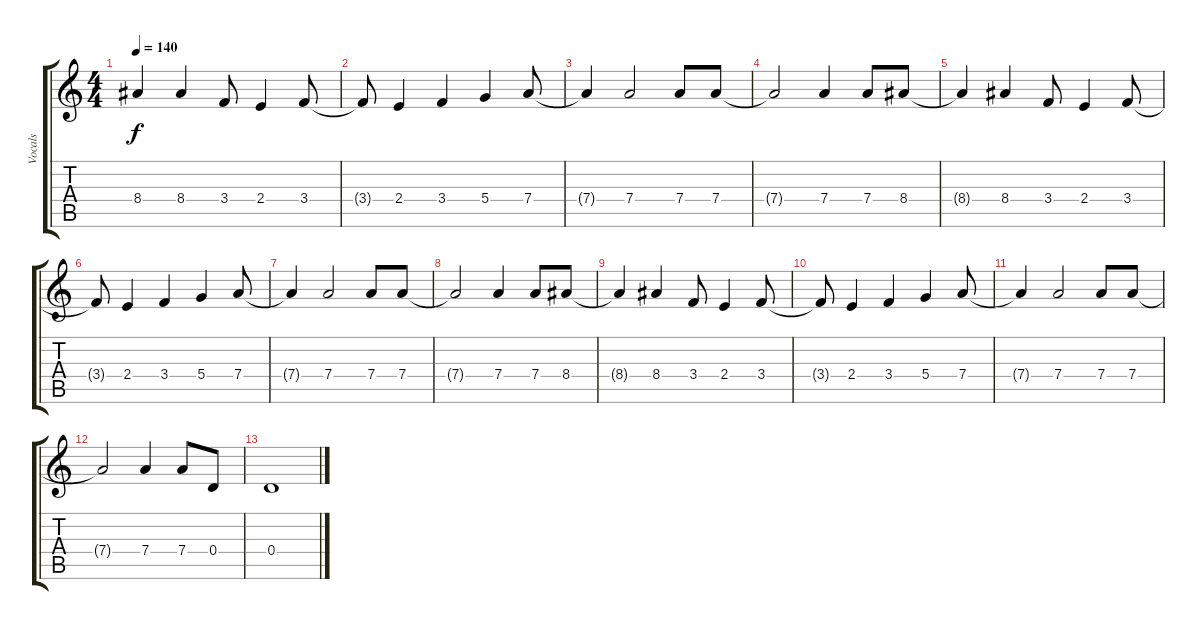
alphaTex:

\track ("Vocals" "Vocals") {instrument violin}
\staff {score tabs}
\tuning (E5 B4 G4 D4 A3 E3) {hide}
\ts (4 4)
\tempo 140
\clef g2
\ks c
8.4{t}.4{dy f} 8.4.4 3.4.8 2.4.4 3.4.8 |
3.4{t}.8 2.4.4 3.4.4 5.4.4 7.4.8 |
7.4{t}.4 7.4.2 7.4.8 7.4.8 |
7.4{t}.2 7.4.4 7.4.8 8.4.8 |
8.4{t}.4 8.4.4 3.4.8 2.4.4 3.4.8 |
3.4{t}.8 2.4.4 3.4.4 5.4.4 7.4.8 |
7.4{t}.4 7.4.2 7.4.8 7.4.8 |
7.4{t}.2 7.4.4 7.4.8 8.4.8 |
8.4{t}.4 8.4.4 3.4.8 2.4.4 3.4.8 |
3.4{t}.8 2.4.4 3.4.4 5.4.4 7.4.8 |
7.4{t}.4 7.4.2 7.4.8 7.4.8 |
7.4{t}.2 7.4.4 7.4.8 0.4.8 |
0.4.1
